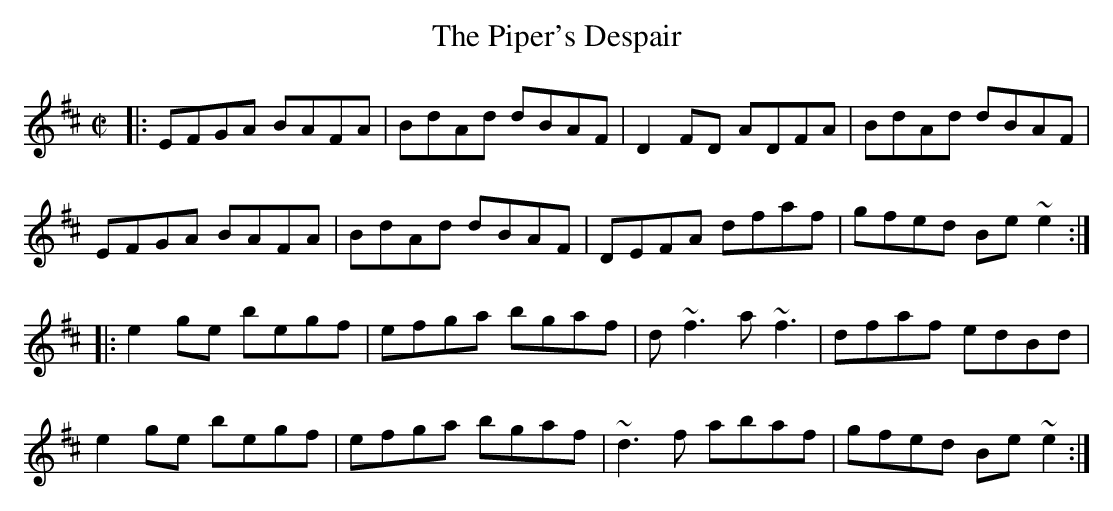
X:1
T:Piper's Despair, The
M:C|
K:Edor
|:EFGA BAFA|BdAd dBAF|D2FD ADFA|BdAd dBAF|
EFGA BAFA|BdAd dBAF|DEFA dfaf| gfed Be~e2:|
|:e2ge begf|efga bgaf|d~f3 a~f3|dfaf edBd|
e2ge begf|efga bgaf|~d3f abaf| gfed Be~e2:|
